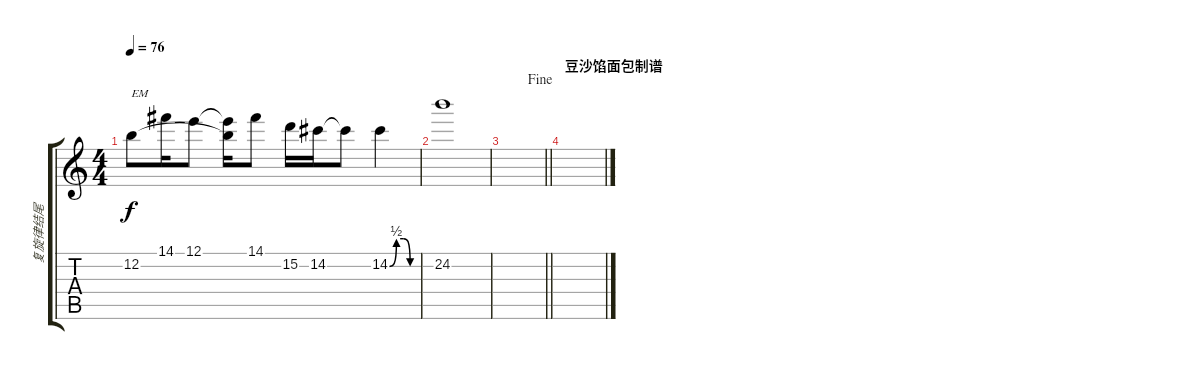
\track ("复旋律结尾" "复旋律结尾") {instrument distortionguitar}
\staff {score tabs}
\tuning (E4 B3 G3 D3 A2 E2) {hide}
\ts (4 4)
\tempo 76
\clef g2
\ks c
12.2.8{txt "EM" dy f} 14.1.16 12.1.8 (12.1{t} 12.2{t}).16 14.1.8 15.2.16 14.2.16 14.2{t}.8 14.2{be (custom 0 0 15 2 31 2 45 0 60 0)}.4 |
24.2.1 |
\jump fine
\barLineRight lightlight
|
\section ("" "豆沙馅面包制谱")
